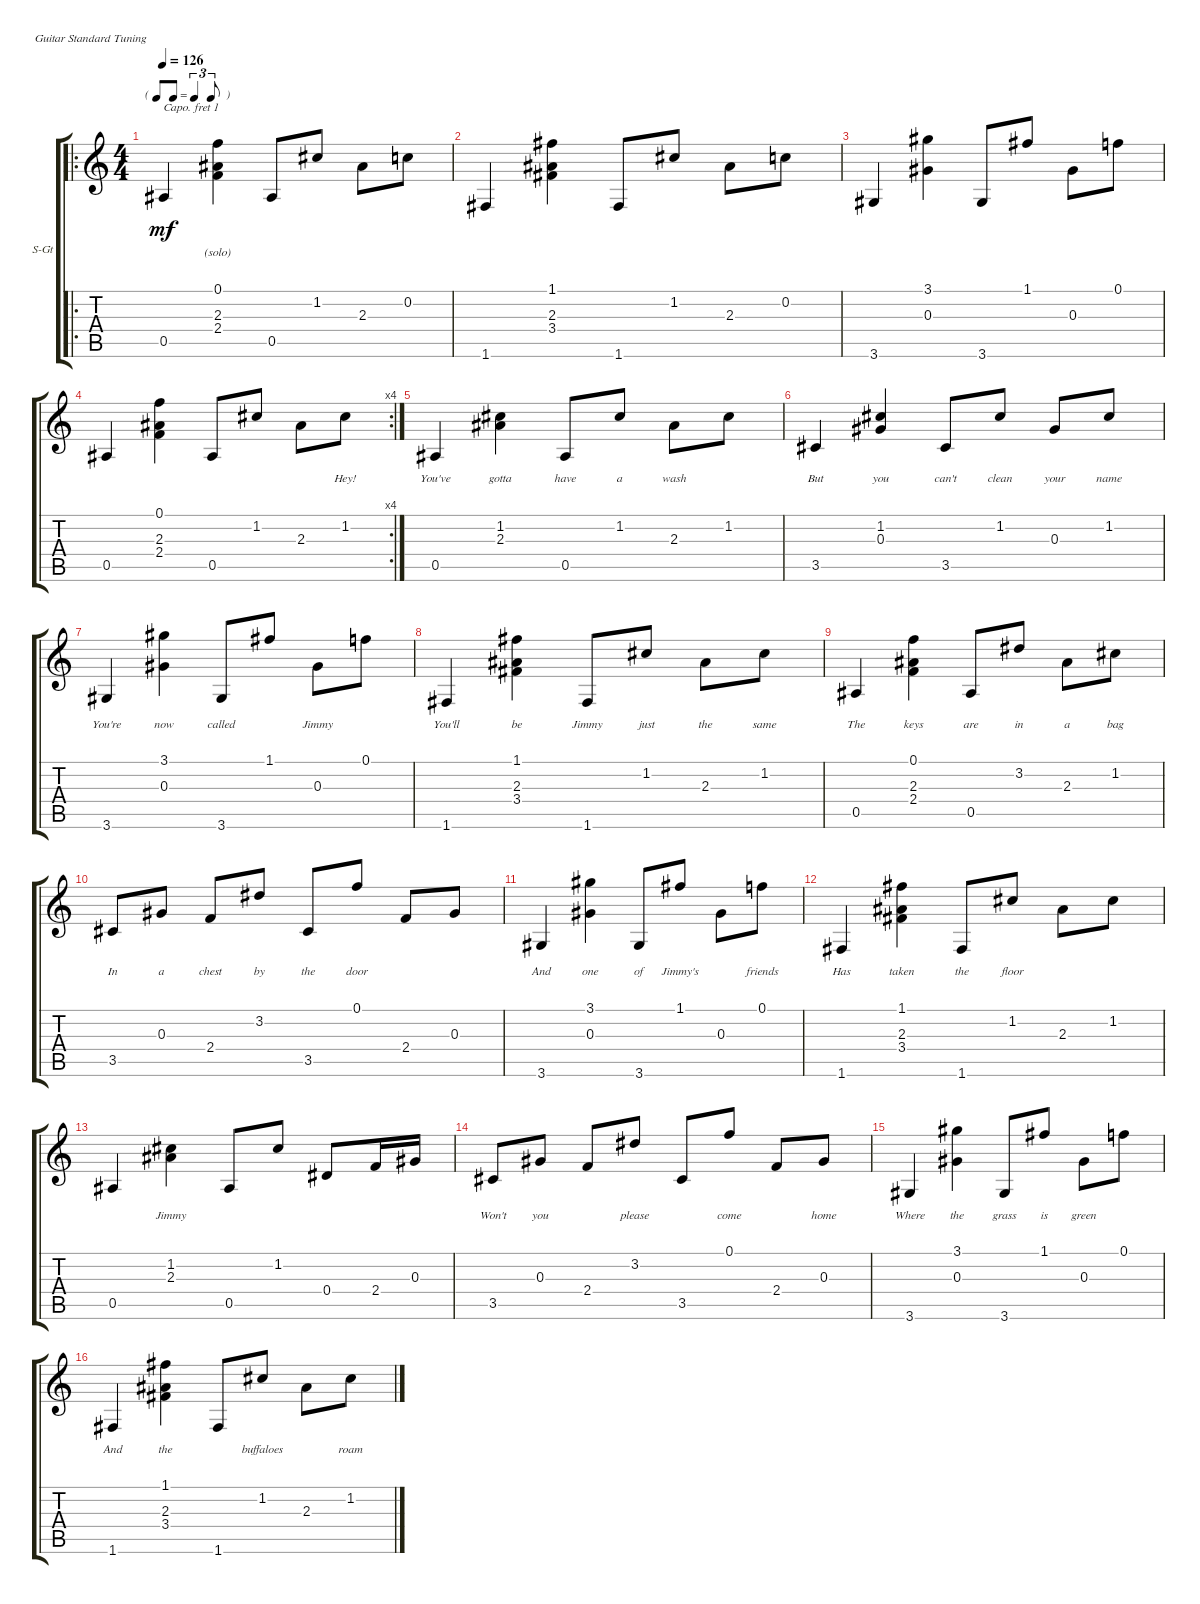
\defaultSystemsLayout 4
\bracketExtendMode groupsimilarinstruments
\firstSystemTrackNameOrientation horizontal
\otherSystemsTrackNameOrientation horizontal
\track ("Steel Guitar" "S-Gt") {instrument acousticguitarsteel}
\staff {score tabs}
\capo 1
\tuning (E4 B3 G3 D3 A2 E2)
\ro
\ts (4 4)
\tf triplet8th
\tempo 126
\clef g2
\scale
0.25
\ks c
0.5.4{lyrics (0 "") lyrics (1 "") lyrics (2 "") lyrics (3 "") lyrics (4 "") dy mf} (2.3 2.4 0.1).4{lyrics (0 "") lyrics (1 "(solo)") lyrics (2 "") lyrics (3 "") lyrics (4 "")} 0.5.8{lyrics (0 "") lyrics (1 "") lyrics (2 "") lyrics (3 "") lyrics (4 "")} 1.2.8{lyrics (0 "") lyrics (1 "") lyrics (2 "") lyrics (3 "") lyrics (4 "")} 2.3.8{lyrics (0 "") lyrics (1 "") lyrics (2 "") lyrics (3 "") lyrics (4 "")} 0.2.8{lyrics (0 "") lyrics (1 "") lyrics (2 "") lyrics (3 "") lyrics (4 "")} |
\scale
0.25 1.6.4{lyrics (0 "") lyrics (1 "") lyrics (2 "") lyrics (3 "") lyrics (4 "")} (1.1 2.3 3.4).4{lyrics (0 "") lyrics (1 "") lyrics (2 "") lyrics (3 "") lyrics (4 "")} 1.6.8{lyrics (0 "") lyrics (1 "") lyrics (2 "") lyrics (3 "") lyrics (4 "")} 1.2.8{lyrics (0 "") lyrics (1 "") lyrics (2 "") lyrics (3 "") lyrics (4 "")} 2.3.8{lyrics (0 "") lyrics (1 "") lyrics (2 "") lyrics (3 "") lyrics (4 "")} 0.2.8{lyrics (0 "") lyrics (1 "") lyrics (2 "") lyrics (3 "") lyrics (4 "")} |
\scale
0.348259 3.6.4{lyrics (0 "") lyrics (1 "") lyrics (2 "") lyrics (3 "") lyrics (4 "")} (3.1 0.3).4{lyrics (0 "") lyrics (1 "") lyrics (2 "") lyrics (3 "") lyrics (4 "")} 3.6.8{lyrics (0 "") lyrics (1 "") lyrics (2 "") lyrics (3 "") lyrics (4 "")} 1.1.8{lyrics (0 "") lyrics (1 "") lyrics (2 "") lyrics (3 "") lyrics (4 "")} 0.3.8{lyrics (0 "") lyrics (1 "") lyrics (2 "") lyrics (3 "") lyrics (4 "")} 0.1.8{lyrics (0 "") lyrics (1 "") lyrics (2 "") lyrics (3 "") lyrics (4 "")} |
\rc 4
\scale
0.348259 0.5.4{lyrics (0 "") lyrics (1 "") lyrics (2 "") lyrics (3 "") lyrics (4 "")} (2.3 2.4 0.1).4{lyrics (0 "") lyrics (1 "") lyrics (2 "") lyrics (3 "") lyrics (4 "")} 0.5.8{lyrics (0 "") lyrics (1 "") lyrics (2 "") lyrics (3 "") lyrics (4 "")} 1.2.8{lyrics (0 "") lyrics (1 "") lyrics (2 "") lyrics (3 "") lyrics (4 "")} 2.3.8{lyrics (0 "") lyrics (1 "") lyrics (2 "") lyrics (3 "") lyrics (4 "")} 1.2.8{lyrics (0 "") lyrics (1 "Hey!") lyrics (2 "") lyrics (3 "") lyrics (4 "")} |
\scale
0.151741 0.5.4{lyrics (0 "") lyrics (1 "You've") lyrics (2 "") lyrics (3 "") lyrics (4 "")} (2.3 1.2).4{lyrics (0 "") lyrics (1 "gotta") lyrics (2 "") lyrics (3 "") lyrics (4 "")} 0.5.8{lyrics (0 "") lyrics (1 "have") lyrics (2 "") lyrics (3 "") lyrics (4 "")} 1.2.8{lyrics (0 "") lyrics (1 "a") lyrics (2 "") lyrics (3 "") lyrics (4 "")} 2.3.8{lyrics (0 "") lyrics (1 "wash") lyrics (2 "") lyrics (3 "") lyrics (4 "")} 1.2.8{lyrics (0 "") lyrics (1 "") lyrics (2 "") lyrics (3 "") lyrics (4 "")} |
\scale
0.151741 3.5.4{lyrics (0 "") lyrics (1 "But") lyrics (2 "") lyrics (3 "") lyrics (4 "")} (0.3 1.2).4{lyrics (0 "") lyrics (1 "you") lyrics (2 "") lyrics (3 "") lyrics (4 "")} 3.5.8{lyrics (0 "") lyrics (1 "can't") lyrics (2 "") lyrics (3 "") lyrics (4 "")} 1.2.8{lyrics (0 "") lyrics (1 "clean") lyrics (2 "") lyrics (3 "") lyrics (4 "")} 0.3.8{lyrics (0 "") lyrics (1 "your") lyrics (2 "") lyrics (3 "") lyrics (4 "")} 1.2.8{lyrics (0 "") lyrics (1 "name") lyrics (2 "") lyrics (3 "") lyrics (4 "")} |
3.6.4{lyrics (0 "") lyrics (1 "You're") lyrics (2 "") lyrics (3 "") lyrics (4 "")} (3.1 0.3).4{lyrics (0 "") lyrics (1 "now") lyrics (2 "") lyrics (3 "") lyrics (4 "")} 3.6.8{lyrics (0 "") lyrics (1 "called") lyrics (2 "") lyrics (3 "") lyrics (4 "")} 1.1.8{lyrics (0 "") lyrics (1 "") lyrics (2 "") lyrics (3 "") lyrics (4 "")} 0.3.8{lyrics (0 "") lyrics (1 "Jimmy") lyrics (2 "") lyrics (3 "") lyrics (4 "")} 0.1.8{lyrics (0 "") lyrics (1 "") lyrics (2 "") lyrics (3 "") lyrics (4 "")} |
1.6.4{lyrics (0 "") lyrics (1 "You'll") lyrics (2 "") lyrics (3 "") lyrics (4 "")} (1.1 2.3 3.4).4{lyrics (0 "") lyrics (1 "be") lyrics (2 "") lyrics (3 "") lyrics (4 "")} 1.6.8{lyrics (0 "") lyrics (1 "Jimmy") lyrics (2 "") lyrics (3 "") lyrics (4 "")} 1.2.8{lyrics (0 "") lyrics (1 "just") lyrics (2 "") lyrics (3 "") lyrics (4 "")} 2.3.8{lyrics (0 "") lyrics (1 "the") lyrics (2 "") lyrics (3 "") lyrics (4 "")} 1.2.8{lyrics (0 "") lyrics (1 "same") lyrics (2 "") lyrics (3 "") lyrics (4 "")} |
0.5.4{lyrics (0 "") lyrics (1 "The") lyrics (2 "") lyrics (3 "") lyrics (4 "")} (2.3 2.4 0.1).4{lyrics (0 "") lyrics (1 "keys") lyrics (2 "") lyrics (3 "") lyrics (4 "")} 0.5.8{lyrics (0 "") lyrics (1 "are") lyrics (2 "") lyrics (3 "") lyrics (4 "")} 3.2.8{lyrics (0 "") lyrics (1 "in") lyrics (2 "") lyrics (3 "") lyrics (4 "")} 2.3.8{lyrics (0 "") lyrics (1 "a") lyrics (2 "") lyrics (3 "") lyrics (4 "")} 1.2.8{lyrics (0 "") lyrics (1 "bag") lyrics (2 "") lyrics (3 "") lyrics (4 "")} |
3.5.8{lyrics (0 "") lyrics (1 "In") lyrics (2 "") lyrics (3 "") lyrics (4 "")} 0.3.8{lyrics (0 "") lyrics (1 "a") lyrics (2 "") lyrics (3 "") lyrics (4 "")} 2.4.8{lyrics (0 "") lyrics (1 "chest") lyrics (2 "") lyrics (3 "") lyrics (4 "")} 3.2.8{lyrics (0 "") lyrics (1 "by") lyrics (2 "") lyrics (3 "") lyrics (4 "")} 3.5.8{lyrics (0 "") lyrics (1 "the") lyrics (2 "") lyrics (3 "") lyrics (4 "")} 0.1.8{lyrics (0 "") lyrics (1 "door") lyrics (2 "") lyrics (3 "") lyrics (4 "")} 2.4.8{lyrics (0 "") lyrics (1 "") lyrics (2 "") lyrics (3 "") lyrics (4 "")} 0.3.8{lyrics (0 "") lyrics (1 "") lyrics (2 "") lyrics (3 "") lyrics (4 "")} |
3.6.4{lyrics (0 "") lyrics (1 "And") lyrics (2 "") lyrics (3 "") lyrics (4 "")} (3.1 0.3).4{lyrics (0 "") lyrics (1 "one") lyrics (2 "") lyrics (3 "") lyrics (4 "")} 3.6.8{lyrics (0 "") lyrics (1 "of") lyrics (2 "") lyrics (3 "") lyrics (4 "")} 1.1.8{lyrics (0 "") lyrics (1 "Jimmy's") lyrics (2 "") lyrics (3 "") lyrics (4 "")} 0.3.8{lyrics (0 "") lyrics (1 "") lyrics (2 "") lyrics (3 "") lyrics (4 "")} 0.1.8{lyrics (0 "") lyrics (1 "friends") lyrics (2 "") lyrics (3 "") lyrics (4 "")} |
1.6.4{lyrics (0 "") lyrics (1 "Has") lyrics (2 "") lyrics (3 "") lyrics (4 "")} (1.1 2.3 3.4).4{lyrics (0 "") lyrics (1 "taken") lyrics (2 "") lyrics (3 "") lyrics (4 "")} 1.6.8{lyrics (0 "") lyrics (1 "the") lyrics (2 "") lyrics (3 "") lyrics (4 "")} 1.2.8{lyrics (0 "") lyrics (1 "floor") lyrics (2 "") lyrics (3 "") lyrics (4 "")} 2.3.8{lyrics (0 "") lyrics (1 "") lyrics (2 "") lyrics (3 "") lyrics (4 "")} 1.2.8{lyrics (0 "") lyrics (1 "") lyrics (2 "") lyrics (3 "") lyrics (4 "")} |
0.5.4{lyrics (0 "") lyrics (1 "") lyrics (2 "") lyrics (3 "") lyrics (4 "")} (2.3 1.2).4{lyrics (0 "") lyrics (1 "Jimmy") lyrics (2 "") lyrics (3 "") lyrics (4 "")} 0.5.8{lyrics (0 "") lyrics (1 "") lyrics (2 "") lyrics (3 "") lyrics (4 "")} 1.2.8{lyrics (0 "") lyrics (1 "") lyrics (2 "") lyrics (3 "") lyrics (4 "")} 0.4.8{lyrics (0 "") lyrics (1 "") lyrics (2 "") lyrics (3 "") lyrics (4 "")} 2.4.16{lyrics (0 "") lyrics (1 "") lyrics (2 "") lyrics (3 "") lyrics (4 "")} 0.3.16{lyrics (0 "") lyrics (1 "") lyrics (2 "") lyrics (3 "") lyrics (4 "")} |
3.5.8{lyrics (0 "") lyrics (1 "Won't") lyrics (2 "") lyrics (3 "") lyrics (4 "")} 0.3.8{lyrics (0 "") lyrics (1 "you") lyrics (2 "") lyrics (3 "") lyrics (4 "")} 2.4.8{lyrics (0 "") lyrics (1 "") lyrics (2 "") lyrics (3 "") lyrics (4 "")} 3.2.8{lyrics (0 "") lyrics (1 "please") lyrics (2 "") lyrics (3 "") lyrics (4 "")} 3.5.8{lyrics (0 "") lyrics (1 "") lyrics (2 "") lyrics (3 "") lyrics (4 "")} 0.1.8{lyrics (0 "") lyrics (1 "come") lyrics (2 "") lyrics (3 "") lyrics (4 "")} 2.4.8{lyrics (0 "") lyrics (1 "") lyrics (2 "") lyrics (3 "") lyrics (4 "")} 0.3.8{lyrics (0 "") lyrics (1 "home") lyrics (2 "") lyrics (3 "") lyrics (4 "")} |
3.6.4{lyrics (0 "") lyrics (1 "Where") lyrics (2 "") lyrics (3 "") lyrics (4 "")} (3.1 0.3).4{lyrics (0 "") lyrics (1 "the") lyrics (2 "") lyrics (3 "") lyrics (4 "")} 3.6.8{lyrics (0 "") lyrics (1 "grass") lyrics (2 "") lyrics (3 "") lyrics (4 "")} 1.1.8{lyrics (0 "") lyrics (1 "is") lyrics (2 "") lyrics (3 "") lyrics (4 "")} 0.3.8{lyrics (0 "") lyrics (1 "green") lyrics (2 "") lyrics (3 "") lyrics (4 "")} 0.1.8{lyrics (0 "") lyrics (1 "") lyrics (2 "") lyrics (3 "") lyrics (4 "")} |
1.6.4{lyrics (0 "") lyrics (1 "And") lyrics (2 "") lyrics (3 "") lyrics (4 "")} (1.1 2.3 3.4).4{lyrics (0 "") lyrics (1 "the") lyrics (2 "") lyrics (3 "") lyrics (4 "")} 1.6.8{lyrics (0 "") lyrics (1 "") lyrics (2 "") lyrics (3 "") lyrics (4 "")} 1.2.8{lyrics (0 "") lyrics (1 "buffaloes") lyrics (2 "") lyrics (3 "") lyrics (4 "")} 2.3.8{lyrics (0 "") lyrics (1 "") lyrics (2 "") lyrics (3 "") lyrics (4 "")} 1.2.8{lyrics (0 "") lyrics (1 "roam") lyrics (2 "") lyrics (3 "") lyrics (4 "")}
